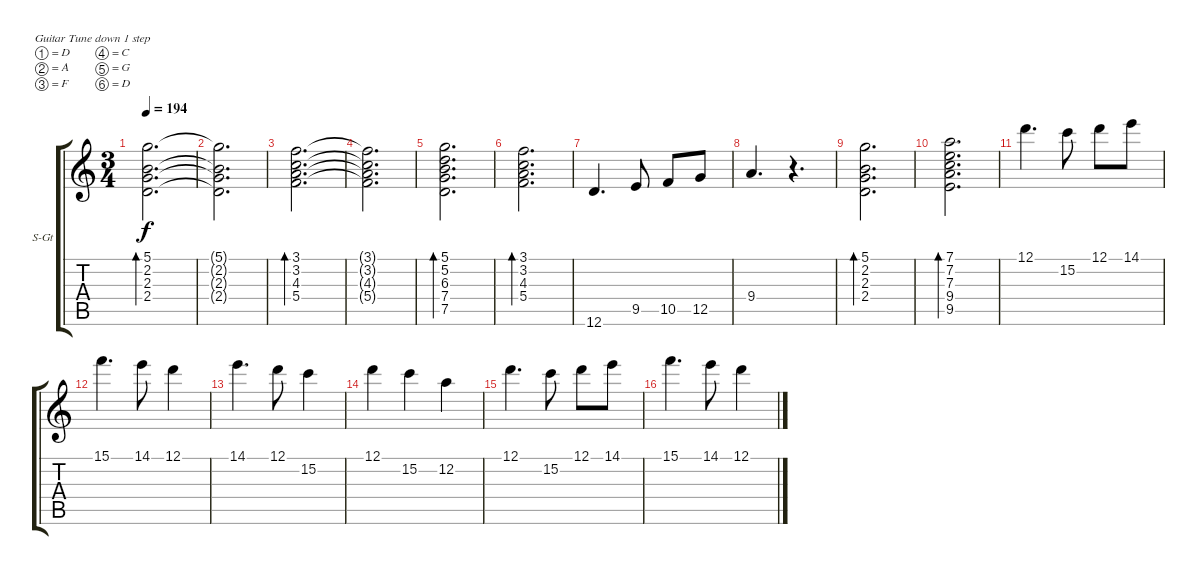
\defaultSystemsLayout 4
\bracketExtendMode groupsimilarinstruments
\firstSystemTrackNameOrientation horizontal
\otherSystemsTrackNameOrientation horizontal
\track ("Guitar 2" "S-Gt") {instrument acousticguitarsteel}
\staff {score tabs}
\tuning (D4 A3 F3 C3 G2 D2)
\ts (3 4)
\tempo 194
\clef g2
\ks c
(2.4 2.3 2.2 5.1).2{d bd 216 dy f} |
(5.1{t} 2.2{t} 2.3{t} 2.4{t}).2{d} |
(5.4 4.3 3.2 3.1).2{d bd 216} |
(3.1{t} 3.2{t} 4.3{t} 5.4{t}).2{d} |
(7.5 7.4 6.3 5.2 5.1).2{d bd 216} |
(5.4 4.3 3.2 3.1).2{d bd 216} |
12.6.4{d} 9.5.8 10.5.8 12.5.8 |
9.4.4{d} r.4{d} |
(2.4 2.3 2.2 5.1).2{d bd 216} |
(9.5 9.4 7.3 7.2 7.1).2{d bd 216} |
12.1.4{d} 15.2.8 12.1.8 14.1.8 |
15.1.4{d} 14.1.8 12.1.4 |
14.1.4{d} 12.1.8 15.2.4 |
12.1.4 15.2.4 12.2.4 |
12.1.4{d} 15.2.8 12.1.8 14.1.8 |
15.1.4{d} 14.1.8 12.1.4
